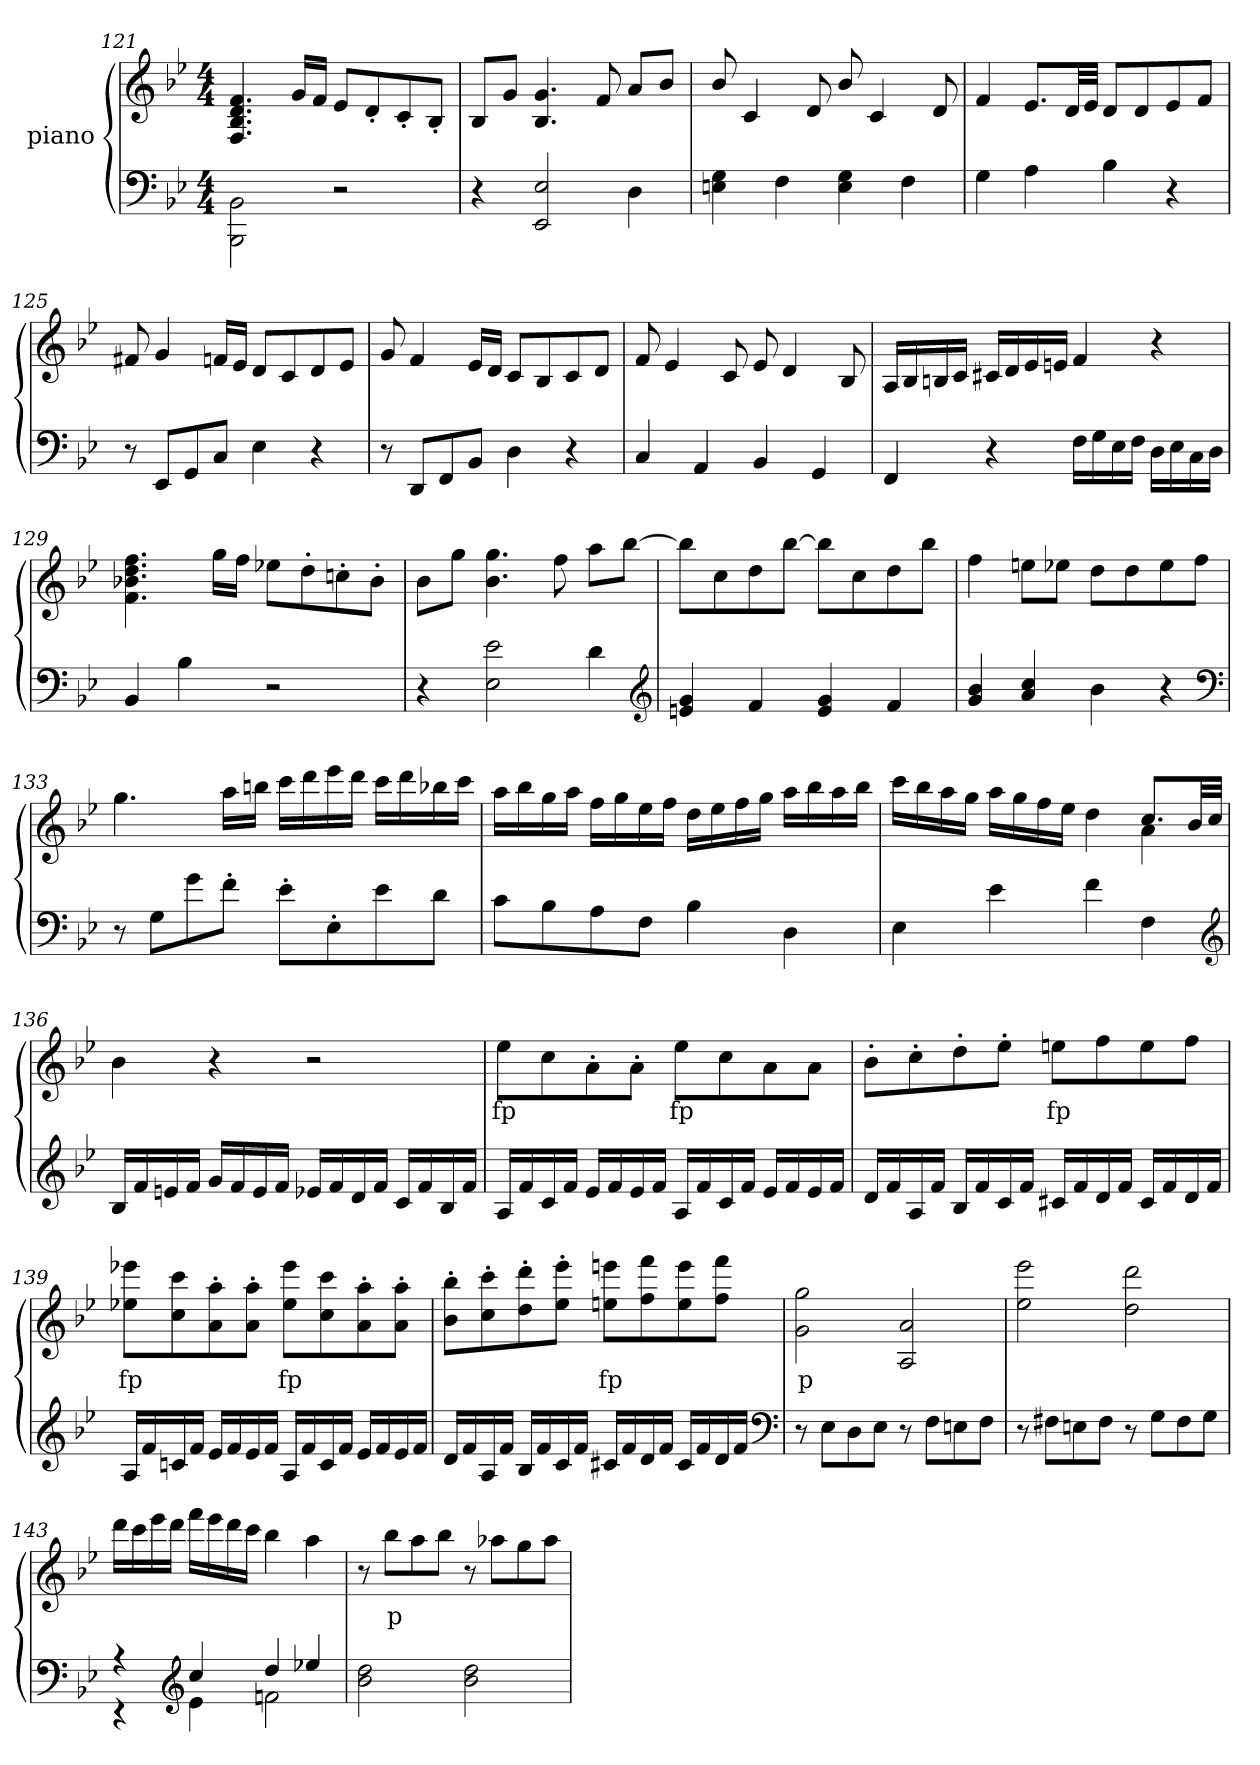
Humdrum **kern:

**kern	**kern	**text
*part2	*part1	*part1
*staff2	*staff1	*staff1
*	*I"piano	*
*clefF4	*clefG2	*
*k[b-e-]	*k[b-e-]	*
*B-:	*B-:	*
*M4/4	*M4/4	*
=121	=121	=121
2BBB-\ 2BB-\	4.F 4.B- 4.d 4.f	.
.	16gLL	.
.	16fJJ	.
2r	8e-L	.
.	8d'>	.
.	8c'>	.
.	8B-'>J	.
=122	=122	=122
4r	8B-L	.
.	8gJ	.
2EE- 2E-	4.B- 4.g	.
.	8f	.
4D	8aL	.
.	8b-J	.
=123	=123	=123
4En 4G	8b-/	.
.	4c	.
4F	.	.
.	8d	.
4E 4G	8b-/	.
.	4c	.
4F	.	.
.	8d	.
=124	=124	=124
4G	4f	.
4A	8.e-L	.
.	32dLL	.
.	32e-JJJ	.
4B-	8dL	.
.	8d	.
4r	8e-	.
.	8fJ	.
=125	=125	=125
8r	8f#X	.
8EE-L	4g	.
8GG	.	.
8CJ	16fnLL	.
.	16e-JJ	.
4E-	8dL	.
.	8c	.
4r	8d	.
.	8e-J	.
=126	=126	=126
8r	8g	.
8DDL	4f	.
8FF	.	.
8BB-J	16e-LL	.
.	16dJJ	.
4D	8cL	.
.	8B-	.
4r	8c	.
.	8dJ	.
=127	=127	=127
4C	8f	.
.	4e-	.
4AA	.	.
.	8c	.
4BB-	8e-	.
.	4d	.
4GG	.	.
.	8B-	.
=128	=128	=128
4FF	16ALL	.
.	16B-	.
.	16Bn	.
.	16cJJ	.
4r	16c#XLL	.
.	16d	.
.	16e-	.
.	16enJJ	.
16FLL	4f	.
16G	.	.
16E-	.	.
16FJJ	.	.
16DLL	4r	.
16E-	.	.
16C	.	.
16DJJ	.	.
=129	=129	=129
4BB-	4.f 4.b-X 4.dd 4.ff	.
4B-	.	.
.	16ggLL	.
.	16ffJJ	.
2r	8ee-XL	.
.	8dd'>	.
.	8ccn'>	.
.	8b-'>J	.
=130	=130	=130
4r	8b-L	.
.	8ggJ	.
2E- 2e-	4.b- 4.gg	.
.	8ff	.
4d	8aaL	.
.	[8bb-J	.
*clefG2	*	*
=131	=131	=131
4en 4g	8bb-L]	.
.	8cc	.
4f	8dd	.
.	[8bb-J	.
4e 4g	8bb-L]	.
.	8cc	.
4f	8dd	.
.	8bb-J	.
=132	=132	=132
4g 4b-	4ff	.
4a/ 4cc/	8eenL	.
.	8ee-XJ	.
4b-	8ddL	.
.	8dd	.
4r	8ee-	.
.	8ffJ	.
*clefF4	*	*
=133	=133	=133
8r	4.gg	.
8GL	.	.
8g	.	.
8f'>J	16aaLL	.
.	16bbnJJ	.
8e-'>L	16cccLL	.
.	16ddd	.
8E-'>	16eee-	.
.	16dddJJ	.
8e-	16cccLL	.
.	16ddd	.
8dJ	16bb-X	.
.	16cccJJ	.
=134	=134	=134
8cL	16aaLL	.
.	16bb-	.
8B-	16gg	.
.	16aaJJ	.
8A	16ffLL	.
.	16gg	.
8FJ	16ee-	.
.	16ffJJ	.
4B-	16ddLL	.
.	16ee-	.
.	16ff	.
.	16ggJJ	.
4D	16aaLL	.
.	16bb-	.
.	16aa	.
.	16bb-JJ	.
=135	=135	=135
*	*^	*
4E-	16cccLL	2.ryy	.
.	16bb-	.	.
.	16aa	.	.
.	16ggJJ	.	.
4e-	16aaLL	.	.
.	16gg	.	.
.	16ff	.	.
.	16ee-JJ	.	.
4f	4dd	.	.
4F	8.ccL	4a	.
.	32b-LL	.	.
.	32ccJJJ	.	.
*	*v	*v	*
*clefG2	*	*
=136	=136	=136
16B-LL	4b-	.
16f	.	.
16en	.	.
16fJJ	.	.
16gLL	4r	.
16f	.	.
16e	.	.
16fJJ	.	.
16e-XLL	2r	.
16f	.	.
16d	.	.
16fJJ	.	.
16cLL	.	.
16f	.	.
16B-	.	.
16fJJ	.	.
=137	=137	=137
16ALL	8ee-L	fp
16f	.	.
16c	8cc	.
16fJJ	.	.
16e-LL	8a'>	.
16f	.	.
16e-	8a'>J	.
16fJJ	.	.
16ALL	8ee-L	fp
16f	.	.
16c	8cc	.
16fJJ	.	.
16e-LL	8a	.
16f	.	.
16e-	8aJ	.
16fJJ	.	.
=138	=138	=138
16dLL	8b-'>L	.
16f	.	.
16A	8cc'>	.
16fJJ	.	.
16B-LL	8dd'>	.
16f	.	.
16c	8ee-'>J	.
16fJJ	.	.
16c#XLL	8eenL	fp
16f	.	.
16d	8ff	.
16fJJ	.	.
16c#LL	8ee	.
16f	.	.
16d	8ffJ	.
16fJJ	.	.
=139	=139	=139
16ALL	8ee-X 8eee-XL	fp
16f	.	.
16cn	8cc 8ccc	.
16fJJ	.	.
16e-LL	8a'> 8aa'>	.
16f	.	.
16e-	8a'> 8aa'>J	.
16fJJ	.	.
16ALL	8ee- 8eee-L	fp
16f	.	.
16c	8cc 8ccc	.
16fJJ	.	.
16e-LL	8a'> 8aa'>	.
16f	.	.
16e-	8a'> 8aa'>J	.
16fJJ	.	.
=140	=140	=140
16dLL	8b-'> 8bb-'>L	.
16f	.	.
16A	8cc'> 8ccc'>	.
16fJJ	.	.
16B-LL	8dd'> 8ddd'>	.
16f	.	.
16c	8ee-'> 8eee-'>J	.
16fJJ	.	.
16c#XLL	8een 8eeenL	fp
16f	.	.
16d	8ff 8fff	.
16fJJ	.	.
16c#LL	8ee 8eee	.
16f	.	.
16d	8ff 8fffJ	.
16fJJ	.	.
*clefF4	*	*
=141	=141	=141
8r	2g 2gg	p
8E-L	.	.
8D	.	.
8E-J	.	.
8r	2A 2a	.
8FL	.	.
8En	.	.
8FJ	.	.
=142	=142	=142
8r	2ee- 2eee-	.
8F#XL	.	.
8En	.	.
8F#J	.	.
8r	2dd 2ddd	.
8GL	.	.
8F#	.	.
8GJ	.	.
=143	=143	=143
*^	*	*
4r	4r	16dddLL	.
.	.	16ccc	.
.	.	16eee-	.
.	.	16dddJJ	.
*clefG2	*	*	*
4cc	4e-	16fffLL	.
.	.	16eee-	.
.	.	16ddd	.
.	.	16cccJJ	.
4dd	2fn	4bb-	.
4ee-X	.	4aa	.
*v	*v	*	*
=144	=144	=144
2b- 2dd	8r	.
.	8bb-L	p
.	8aa	.
.	8bb-J	.
2b- 2dd	8r	.
.	8aa-XL	.
.	8gg	.
.	8aa-J	.
=	=	=
*-	*-	*-
